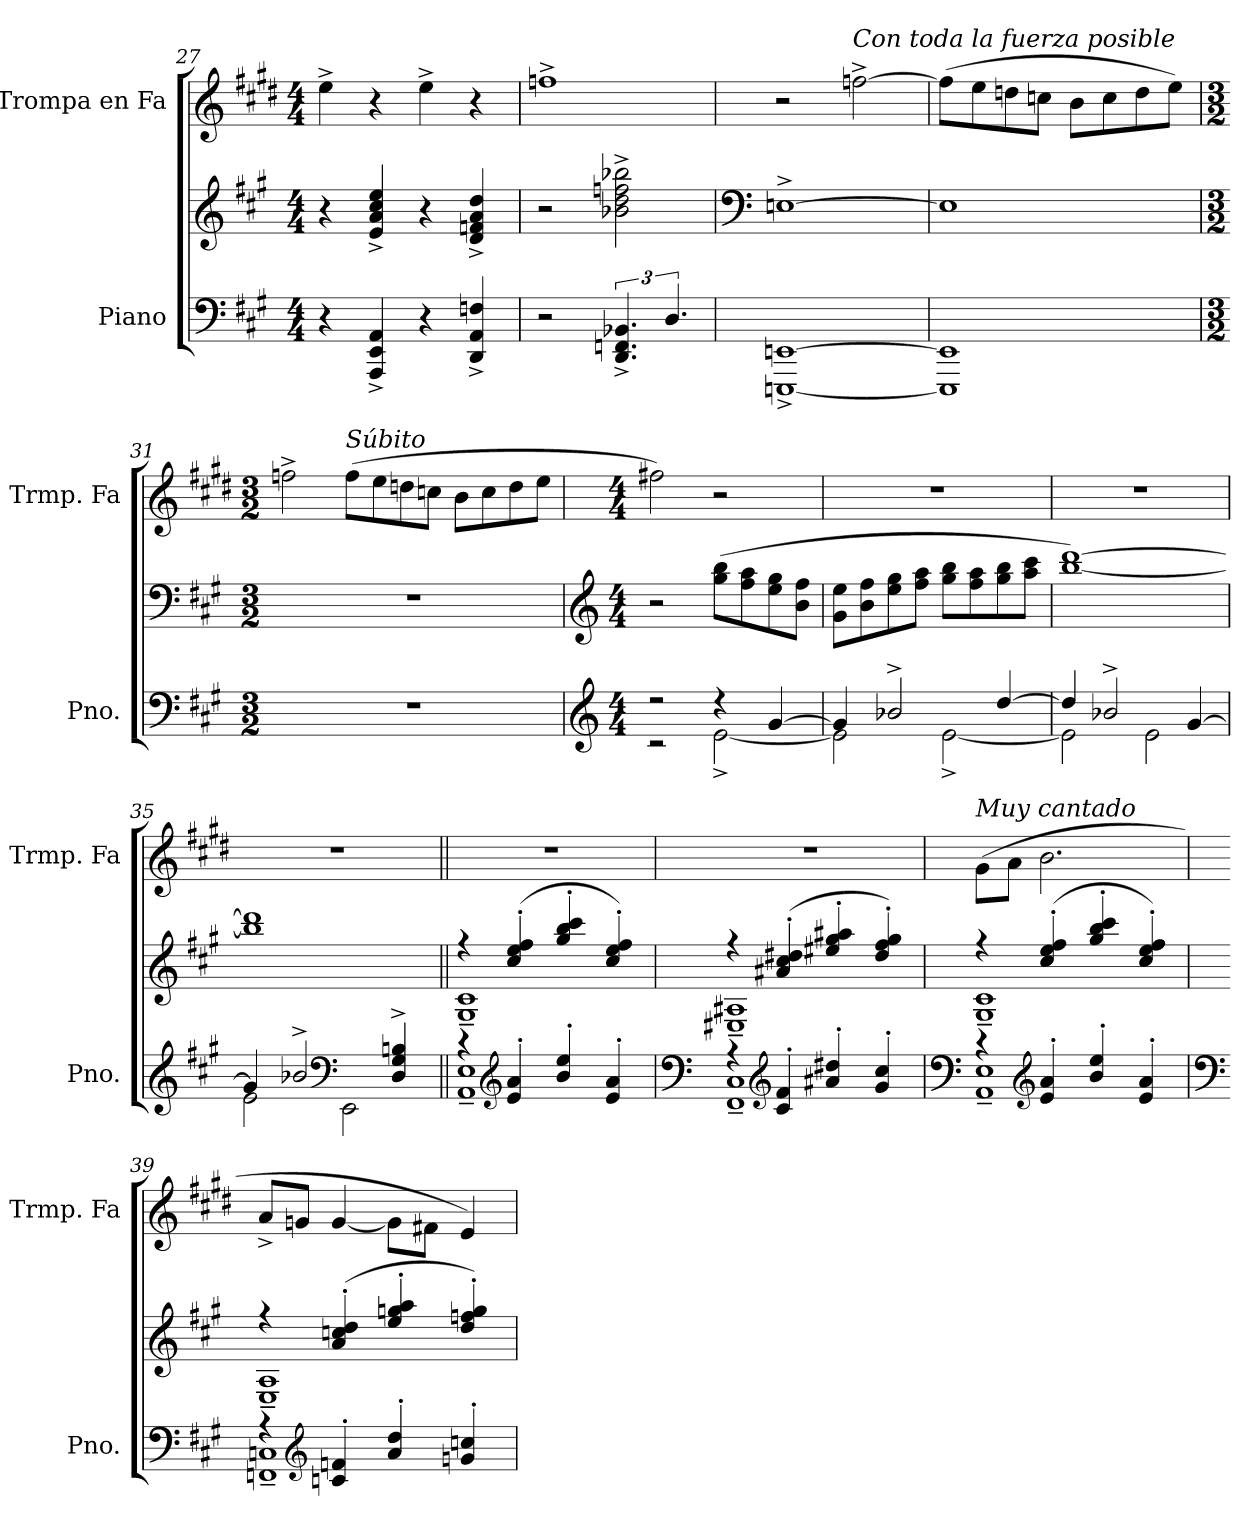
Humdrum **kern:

**kern	**kern	**kern
*part2	*part2	*part1
*staff3	*staff2	*staff1
*I"Piano	*	*I"Trompa en Fa
*I'Pno.	*	*I'Trmp. Fa
*clefF4	*clefG2	*clefG2
*	*	*ITrd4c7
*k[f#c#g#]	*k[f#c#g#]	*k[f#c#g#]
*M4/4	*M4/4	*M4/4
=27	=27	=27
4r	4r	4a^\
4AAA/^ 4EE/^ 4AA/^	4e/^ 4a/^ 4cc#/^ 4ee/^	4r
4r	4r	4a^\
4DD/^ 4AA/^ 4Fn/^	4d/^ 4fn/^ 4a/^ 4dd/^	4r
=28	=28	=28
2r	2r	1b-X^
6.DD/^ 6.FFn/^ 6.BB-X/^	2b-X\^ 2dd\^ 2ffn\^ 2bb-X\^	.
6.D/	.	.
=29	=29	=29
*	*clefF4	*
[1EEEn^ [1EEn^	[1En^	2r
!	!	!LO:TX:a:i:t=Con toda la fuerza posible
.	.	[2b-X^\
!!LO:LB:g=z
=30	=30	=30
1EEEn] 1EEn]	1En]	(8b-\L]
.	.	8a\
.	.	8gn\
.	.	8fn\J
.	.	8e\L
.	.	8f\
.	.	8g\
.	.	8a\J)
=31	=31	=31
*M3/2	*M3/2	*M3/2
1.r	1.r	2b-X^\
!	!	!LO:TX:a:i:t=Súbito
.	.	(8b-\L
.	.	8a\
.	.	8gn\
.	.	8fn\J
.	.	8e\L
.	.	8f\
.	.	8g\
.	.	8a\J
=32	=32	=32
*clefG2	*clefG2	*
*M4/4	*M4/4	*M4/4
*^	*	*
2r	2r	2r	2bn\)
4r	[2e^\	(8gg#\ 8bb\L	2r
.	.	8ff#\ 8aa\	.
[4g#/	.	8ee\ 8gg#\	.
.	.	8b\ 8ff#\J	.
=33	=33	=33	=33
4g#/]	2e\]	8g#\ 8ee\L	1r
.	.	8b\ 8ff#\	.
2b-X^/	.	8ee\ 8gg#\	.
.	.	8ff#\ 8aa\J	.
.	[2e^\	8gg#\ 8bb\L	.
.	.	8ff#\ 8aa\	.
[4dd/	.	8gg#\ 8bb\	.
.	.	8aa\ 8ccc#\J	.
!!LO:LB:g=z
=34	=34	=34	=34
4dd/]	2e\]	[1bb [1ddd)	1r
2b-X^/	.	.	.
.	2e\	.	.
[4g#/	.	.	.
=35	=35	=35	=35
4g#/]	2e\	1bb] 1ddd]	1r
2b-X^/	.	.	.
*clefF4	*	*	*
.	2EE\	.	.
4D/^ 4G#/^ 4Bn/^	.	.	.
=36||	=36||	=36||	=36||
*	*	*^	*
4r	1AA~ 1E~	4r	1G#~ 1c#~	1r
*clefG2	*	*	*	*
4e/' 4a/'	.	(4cc#/' 4ee/' 4ff#/'	.	.
4b/' 4ee/'	.	4gg#/' 4bb/' 4ccc#/'	.	.
4e/' 4a/'	.	4cc#/' 4ee/' 4ff#/')	.	.
=37	=37	=37	=37	=37
*clefF4	*	*	*	*
4r	1FF#~ 1C#~	4r	1E#X~ 1A#X~	1r
*clefG2	*	*	*	*
4c#/' 4f#/'	.	(4a#X/' 4cc#/' 4dd#X/'	.	.
4a#X/' 4dd#X/'	.	4ee#X/' 4gg#/' 4aa#X/'	.	.
4g#/' 4cc#/'	.	4dd#/' 4ff#/' 4gg#/')	.	.
!!LO:PB:g=z
=38	=38	=38	=38	=38
*clefF4	*	*	*	*
!	!	!	!	!LO:TX:a:i:t=Muy cantado
4r	1AA~ 1E~	4r	1G#~ 1c#~	(8c#\L
.	.	.	.	8d\J
*clefG2	*	*	*	*
4e/' 4a/'	.	(4cc#/' 4ee/' 4ff#/'	.	2.e\
4b/' 4ee/'	.	4gg#/' 4bb/' 4ccc#/'	.	.
4e/' 4a/'	.	4cc#/' 4ee/' 4ff#/')	.	.
=39	=39	=39	=39	=39
*clefF4	*	*	*	*
4r	1FFn~ 1Cn~	4r	1E~ 1A~	8d^/L
.	.	.	.	8cn/J
*clefG2	*	*	*	*
4cn/' 4fn/'	.	(4a/' 4ccn/' 4dd/'	.	[4c/
4a/' 4dd/'	.	4ee/' 4ggn/' 4aa/'	.	8c\L]
.	.	.	.	8Bn\J
4gn/' 4ccn/'	.	4dd/' 4ffn/' 4gg/')	.	4A/)
*v	*v	*	*	*
*	*v	*v	*
=	=	=
*-	*-	*-
